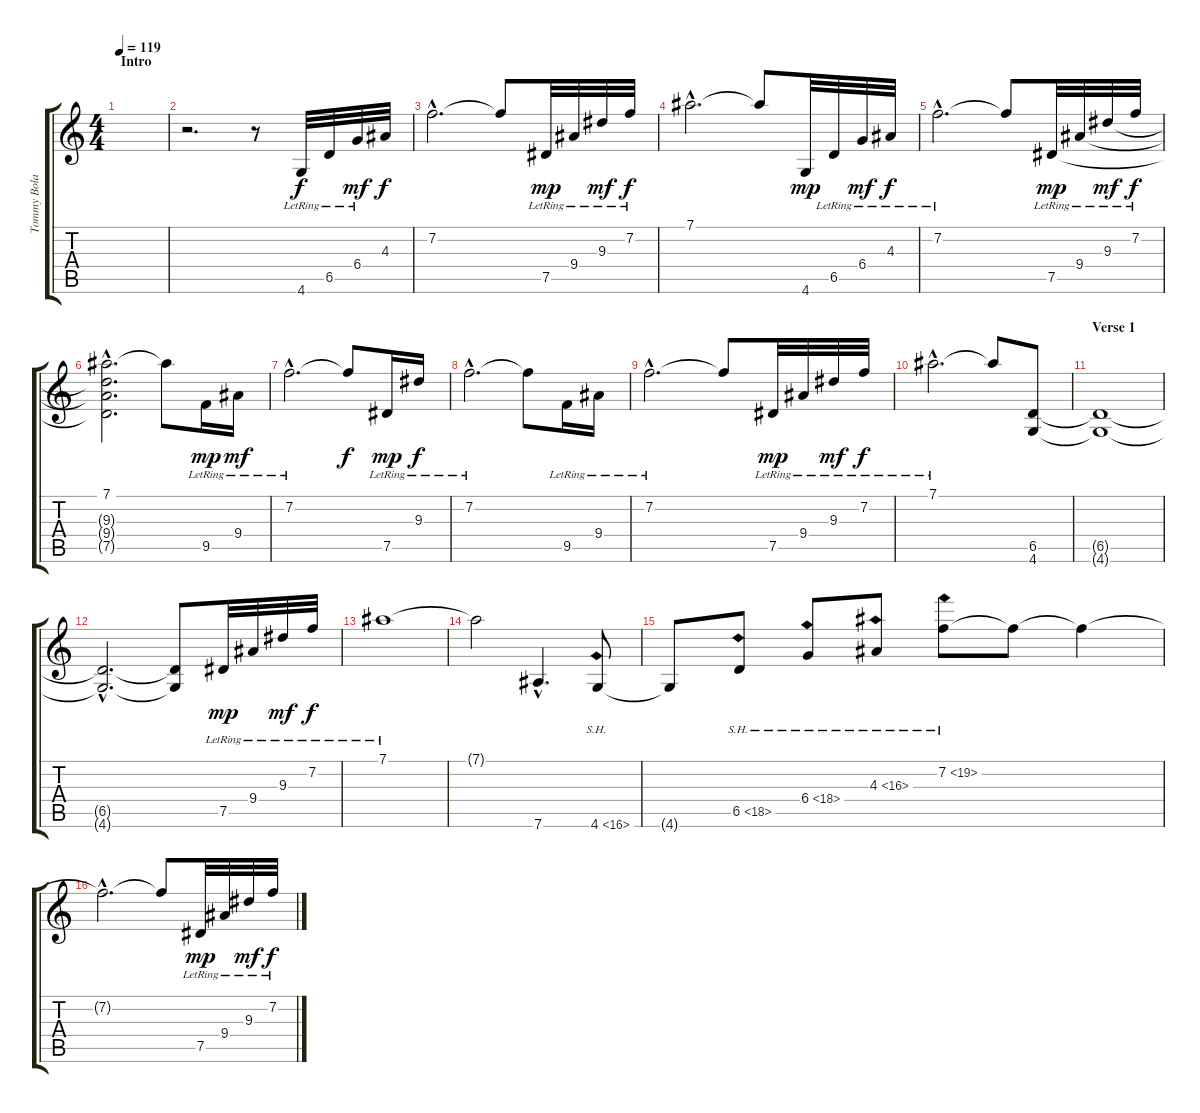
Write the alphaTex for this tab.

\track ("Tommy Bolan" "Tommy Bola") {instrument electricguitarclean}
\staff {score tabs}
\tuning (Eb4 Bb3 Gb3 Db3 Ab2 Eb2) {hide}
\ts (4 4)
\section ("" "Intro")
\tempo 119
\clef g2
\ks c
|
r.2{d} r.8 4.6{lr}.32 6.5{lr}.32 6.4{lr}.32{dy mf} 4.3.32{dy f} |
7.2{hac}.2{d} 7.2{t}.8 7.5{lr}.32{dy mp} 9.4{lr}.32 9.3{lr}.32{dy mf} 7.2{lr}.32{dy f} |
7.1{hac}.2{d} 7.1{t}.8 4.6.32{dy mp} 6.5{lr}.32 6.4{lr}.32{dy mf} 4.3{lr}.32{dy f} |
7.2{hac lr}.2{d} 7.2{t}.8 7.5{lr}.32{dy mp} 9.4{lr}.32 9.3{lr}.32{dy mf} 7.2{lr}.32{dy f} |
(7.1{hac} 9.3{hac t} 9.4{hac t} 7.5{hac t}).2{d} 7.1{t}.8 9.5{lr}.16{dy mp} 9.4{lr}.16{dy mf} |
7.2{hac lr}.2{d} 7.2{t}.8{dy f} 7.5{lr}.16{dy mp} 9.3{lr}.16{dy f} |
7.2{hac lr}.2{d} 7.2{t}.8 9.5{lr}.16 9.4{lr}.16 |
7.2{hac lr}.2{d} 7.2{t}.8 7.5{lr}.32{dy mp} 9.4{lr}.32 9.3{lr}.32{dy mf} 7.2{lr}.32{dy f} |
7.1{hac lr}.2{d} 7.1{t}.8 (6.5 4.6).8 |
\section ("" "Verse 1")
(6.5{t} 4.6{t}).1 |
(6.5{hac t} 4.6{hac t}).2{d} (6.5{t} 4.6{t}).8 7.5{lr}.32{dy mp} 9.4{lr}.32 9.3{lr}.32{dy mf} 7.2{lr}.32{dy f} |
7.1{lr}.1 |
7.1{t}.2 7.6{hac}.4{d} 4.6{sh 12}.8 |
4.6{t}.8 6.5{sh 12}.8 6.4{sh 12}.8 4.3{sh 12}.8 7.2{sh 12}.8 7.2{t}.8 7.2{t}.4 |
7.2{hac t}.2{d} 7.2{t}.8 7.5{lr}.32{dy mp} 9.4{lr}.32 9.3{lr}.32{dy mf} 7.2{lr}.32{dy f}
